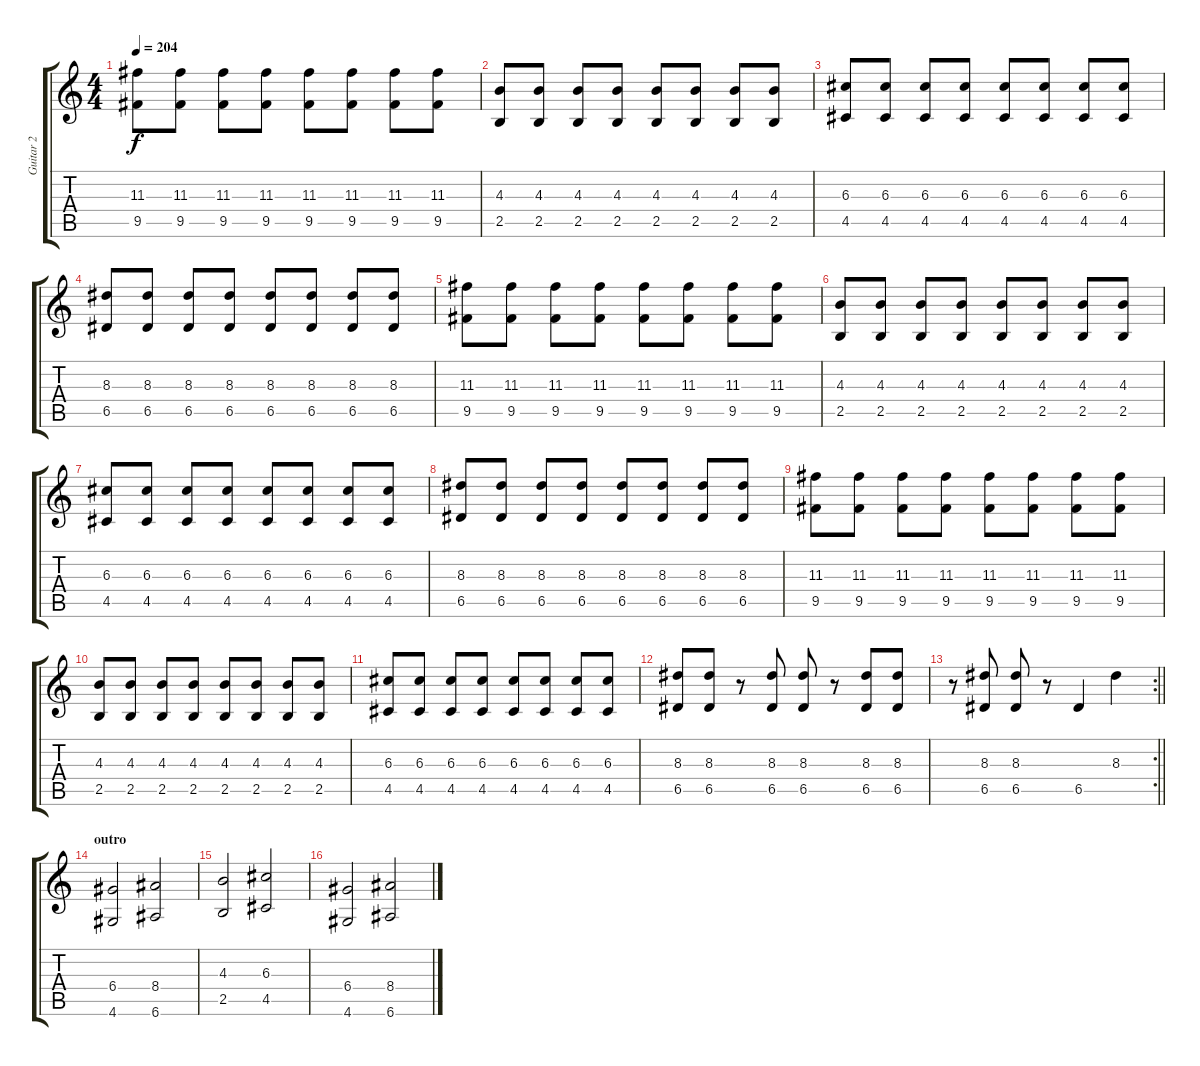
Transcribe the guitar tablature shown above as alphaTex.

\track ("Guitar 2" "Guitar 2") {instrument distortionguitar}
\staff {score tabs}
\tuning (E4 B3 G3 D3 A2 E2) {hide}
\ts (4 4)
\tempo 204
\clef g2
\ks c
(11.3 9.5).8{dy f} (11.3 9.5).8 (11.3 9.5).8 (11.3 9.5).8 (11.3 9.5).8 (11.3 9.5).8 (11.3 9.5).8 (11.3 9.5).8 |
(4.3 2.5).8 (4.3 2.5).8 (4.3 2.5).8 (4.3 2.5).8 (4.3 2.5).8 (4.3 2.5).8 (4.3 2.5).8 (4.3 2.5).8 |
(6.3 4.5).8 (6.3 4.5).8 (6.3 4.5).8 (6.3 4.5).8 (6.3 4.5).8 (6.3 4.5).8 (6.3 4.5).8 (6.3 4.5).8 |
(8.3 6.5).8 (8.3 6.5).8 (8.3 6.5).8 (8.3 6.5).8 (8.3 6.5).8 (8.3 6.5).8 (8.3 6.5).8 (8.3 6.5).8 |
(11.3 9.5).8 (11.3 9.5).8 (11.3 9.5).8 (11.3 9.5).8 (11.3 9.5).8 (11.3 9.5).8 (11.3 9.5).8 (11.3 9.5).8 |
(4.3 2.5).8 (4.3 2.5).8 (4.3 2.5).8 (4.3 2.5).8 (4.3 2.5).8 (4.3 2.5).8 (4.3 2.5).8 (4.3 2.5).8 |
(6.3 4.5).8 (6.3 4.5).8 (6.3 4.5).8 (6.3 4.5).8 (6.3 4.5).8 (6.3 4.5).8 (6.3 4.5).8 (6.3 4.5).8 |
(8.3 6.5).8 (8.3 6.5).8 (8.3 6.5).8 (8.3 6.5).8 (8.3 6.5).8 (8.3 6.5).8 (8.3 6.5).8 (8.3 6.5).8 |
(11.3 9.5).8 (11.3 9.5).8 (11.3 9.5).8 (11.3 9.5).8 (11.3 9.5).8 (11.3 9.5).8 (11.3 9.5).8 (11.3 9.5).8 |
(4.3 2.5).8 (4.3 2.5).8 (4.3 2.5).8 (4.3 2.5).8 (4.3 2.5).8 (4.3 2.5).8 (4.3 2.5).8 (4.3 2.5).8 |
(6.3 4.5).8 (6.3 4.5).8 (6.3 4.5).8 (6.3 4.5).8 (6.3 4.5).8 (6.3 4.5).8 (6.3 4.5).8 (6.3 4.5).8 |
(8.3 6.5).8 (8.3 6.5).8 r.8 (8.3 6.5).8 (8.3 6.5).8 r.8 (8.3 6.5).8 (8.3 6.5).8 |
\rc 2
\barLineRight lightlight
r.8 (8.3 6.5).8 (8.3 6.5).8 r.8 6.5.4 8.3.4 |
\section ("" "outro")
(6.4 4.6).2 (8.4 6.6).2 |
(4.3 2.5).2 (6.3 4.5).2 |
(6.4 4.6).2 (8.4 6.6).2
